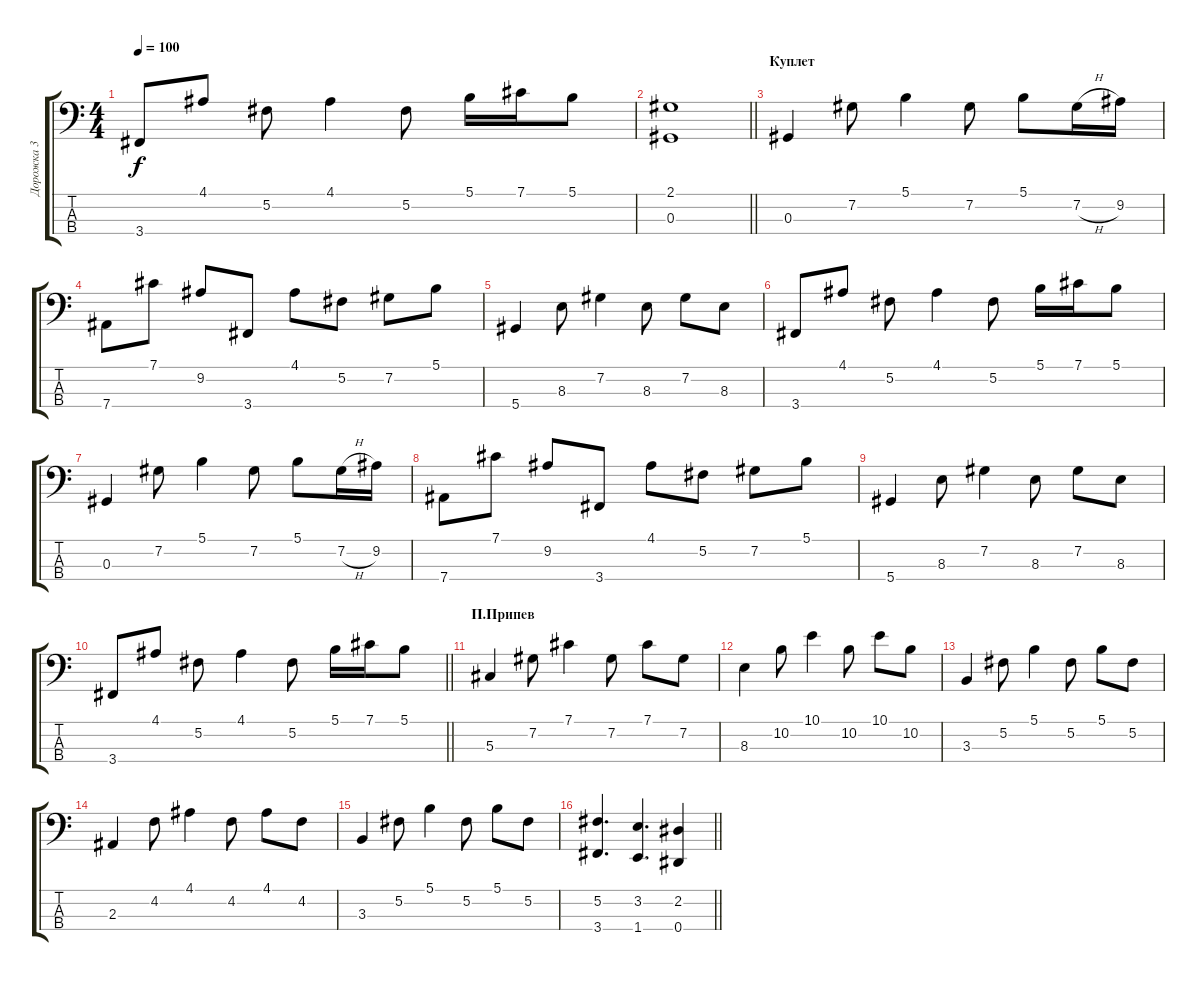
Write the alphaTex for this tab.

\track ("Дорожка 3" "Дорожка 3") {instrument electricbasspick}
\staff {score tabs}
\tuning (Gb2 Db2 Ab1 Eb1) {hide}
\ts (4 4)
\tempo 100
\clef f4
\ks c
3.4.8{dy f} 4.1.8 5.2.8 4.1.4 5.2.8 5.1.16 7.1.16 5.1.8 |
\barLineRight lightlight
(2.1 0.3).1 |
\section ("" "Куплет")
0.3.4 7.2.8 5.1.4 7.2.8 5.1.8 7.2{h}.16 9.2.16 |
7.4.8 7.1.8 9.2.8 3.4.8 4.1.8 5.2.8 7.2.8 5.1.8 |
5.4.4 8.3.8 7.2.4 8.3.8 7.2.8 8.3.8 |
3.4.8 4.1.8 5.2.8 4.1.4 5.2.8 5.1.16 7.1.16 5.1.8 |
0.3.4 7.2.8 5.1.4 7.2.8 5.1.8 7.2{h}.16 9.2.16 |
7.4.8 7.1.8 9.2.8 3.4.8 4.1.8 5.2.8 7.2.8 5.1.8 |
5.4.4 8.3.8 7.2.4 8.3.8 7.2.8 8.3.8 |
\barLineRight lightlight
3.4.8 4.1.8 5.2.8 4.1.4 5.2.8 5.1.16 7.1.16 5.1.8 |
\section ("" "П.Припев")
5.3.4 7.2.8 7.1.4 7.2.8 7.1.8 7.2.8 |
8.3.4 10.2.8 10.1.4 10.2.8 10.1.8 10.2.8 |
3.3.4 5.2.8 5.1.4 5.2.8 5.1.8 5.2.8 |
2.3.4 4.2.8 4.1.4 4.2.8 4.1.8 4.2.8 |
3.3.4 5.2.8 5.1.4 5.2.8 5.1.8 5.2.8 |
\barLineRight lightlight
(5.2 3.4).4{d} (3.2 1.4).4{d} (2.2 0.4).4
